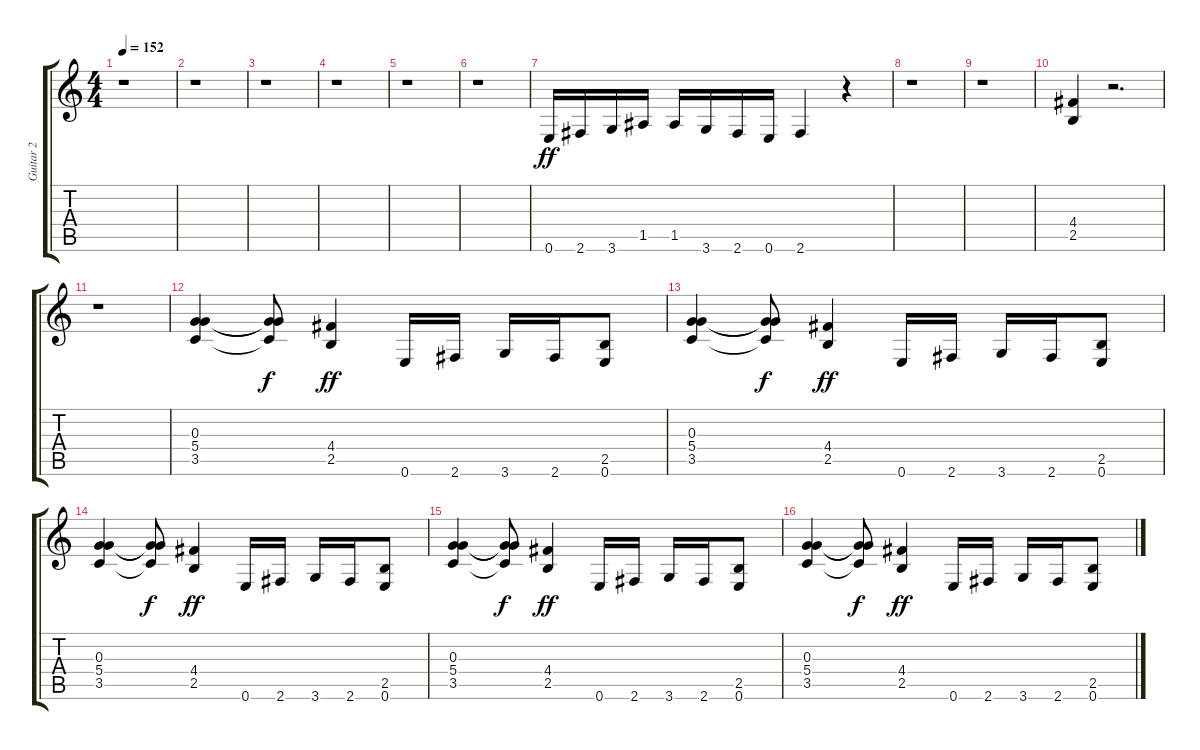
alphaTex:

\track ("Guitar 2" "Guitar 2") {instrument overdrivenguitar}
\staff {score tabs}
\tuning (E4 B3 G3 D3 A2 E2) {hide}
\ts (4 4)
\tempo 152
\clef g2
\ks c
r.1{dy ff} |
r.1 |
r.1 |
r.1 |
r.1 |
r.1 |
0.6.16 2.6.16 3.6.16 1.5.16 1.5.16 3.6.16 2.6.16 0.6.16 2.6.4 r.4 |
r.1 |
r.1 |
(4.4 2.5).4 r.2{d} |
r.1 |
(0.3 5.4 3.5).4 (0.3{t} 5.4{t} 3.5{t}).8{dy f} (4.4 2.5).4{dy ff} 0.6.16 2.6.16 3.6.16 2.6.16 (2.5 0.6).8 |
(0.3 5.4 3.5).4 (0.3{t} 5.4{t} 3.5{t}).8{dy f} (4.4 2.5).4{dy ff} 0.6.16 2.6.16 3.6.16 2.6.16 (2.5 0.6).8 |
(0.3 5.4 3.5).4 (0.3{t} 5.4{t} 3.5{t}).8{dy f} (4.4 2.5).4{dy ff} 0.6.16 2.6.16 3.6.16 2.6.16 (2.5 0.6).8 |
(0.3 5.4 3.5).4 (0.3{t} 5.4{t} 3.5{t}).8{dy f} (4.4 2.5).4{dy ff} 0.6.16 2.6.16 3.6.16 2.6.16 (2.5 0.6).8 |
(0.3 5.4 3.5).4 (0.3{t} 5.4{t} 3.5{t}).8{dy f} (4.4 2.5).4{dy ff} 0.6.16 2.6.16 3.6.16 2.6.16 (2.5 0.6).8
